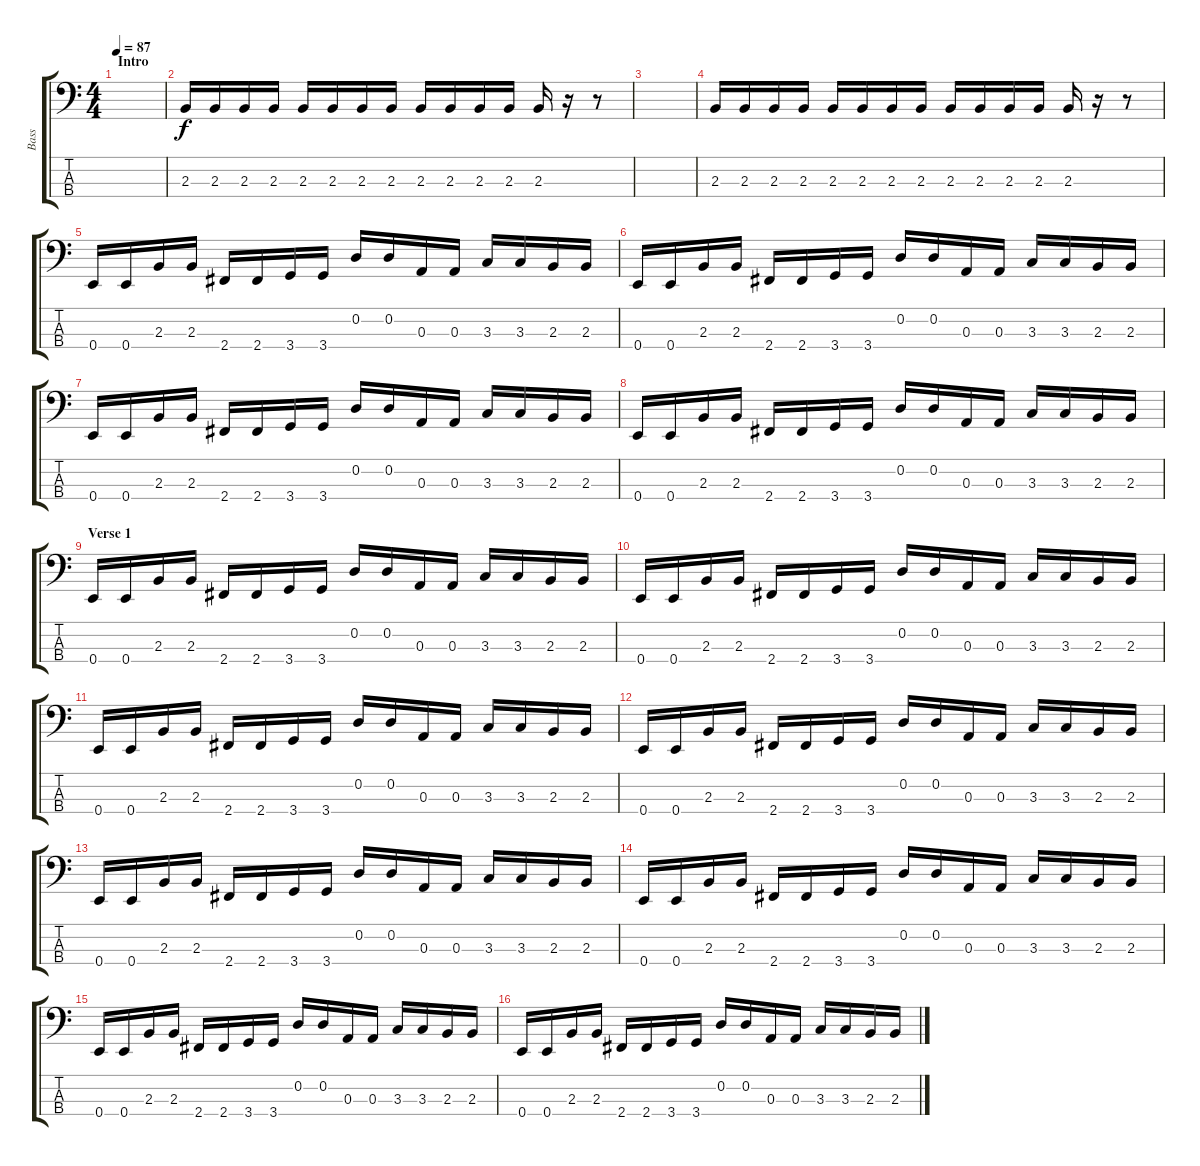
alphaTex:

\track ("Bass" "Bass") {instrument electricbasspick}
\staff {score tabs}
\tuning (G2 D2 A1 E1) {hide}
\ts (4 4)
\section ("" "Intro")
\tempo 87
\clef f4
\ks c
|
2.3.16 2.3.16 2.3.16 2.3.16 2.3.16 2.3.16 2.3.16 2.3.16 2.3.16 2.3.16 2.3.16 2.3.16 2.3.16 r.16 r.8 |
|
2.3.16 2.3.16 2.3.16 2.3.16 2.3.16 2.3.16 2.3.16 2.3.16 2.3.16 2.3.16 2.3.16 2.3.16 2.3.16 r.16 r.8 |
0.4.16 0.4.16 2.3.16 2.3.16 2.4.16 2.4.16 3.4.16 3.4.16 0.2.16 0.2.16 0.3.16 0.3.16 3.3.16 3.3.16 2.3.16 2.3.16 |
0.4.16 0.4.16 2.3.16 2.3.16 2.4.16 2.4.16 3.4.16 3.4.16 0.2.16 0.2.16 0.3.16 0.3.16 3.3.16 3.3.16 2.3.16 2.3.16 |
0.4.16 0.4.16 2.3.16 2.3.16 2.4.16 2.4.16 3.4.16 3.4.16 0.2.16 0.2.16 0.3.16 0.3.16 3.3.16 3.3.16 2.3.16 2.3.16 |
0.4.16 0.4.16 2.3.16 2.3.16 2.4.16 2.4.16 3.4.16 3.4.16 0.2.16 0.2.16 0.3.16 0.3.16 3.3.16 3.3.16 2.3.16 2.3.16 |
\section ("" "Verse 1")
0.4.16 0.4.16 2.3.16 2.3.16 2.4.16 2.4.16 3.4.16 3.4.16 0.2.16 0.2.16 0.3.16 0.3.16 3.3.16 3.3.16 2.3.16 2.3.16 |
0.4.16 0.4.16 2.3.16 2.3.16 2.4.16 2.4.16 3.4.16 3.4.16 0.2.16 0.2.16 0.3.16 0.3.16 3.3.16 3.3.16 2.3.16 2.3.16 |
0.4.16 0.4.16 2.3.16 2.3.16 2.4.16 2.4.16 3.4.16 3.4.16 0.2.16 0.2.16 0.3.16 0.3.16 3.3.16 3.3.16 2.3.16 2.3.16 |
0.4.16 0.4.16 2.3.16 2.3.16 2.4.16 2.4.16 3.4.16 3.4.16 0.2.16 0.2.16 0.3.16 0.3.16 3.3.16 3.3.16 2.3.16 2.3.16 |
0.4.16 0.4.16 2.3.16 2.3.16 2.4.16 2.4.16 3.4.16 3.4.16 0.2.16 0.2.16 0.3.16 0.3.16 3.3.16 3.3.16 2.3.16 2.3.16 |
0.4.16 0.4.16 2.3.16 2.3.16 2.4.16 2.4.16 3.4.16 3.4.16 0.2.16 0.2.16 0.3.16 0.3.16 3.3.16 3.3.16 2.3.16 2.3.16 |
0.4.16 0.4.16 2.3.16 2.3.16 2.4.16 2.4.16 3.4.16 3.4.16 0.2.16 0.2.16 0.3.16 0.3.16 3.3.16 3.3.16 2.3.16 2.3.16 |
0.4.16 0.4.16 2.3.16 2.3.16 2.4.16 2.4.16 3.4.16 3.4.16 0.2.16 0.2.16 0.3.16 0.3.16 3.3.16 3.3.16 2.3.16 2.3.16
